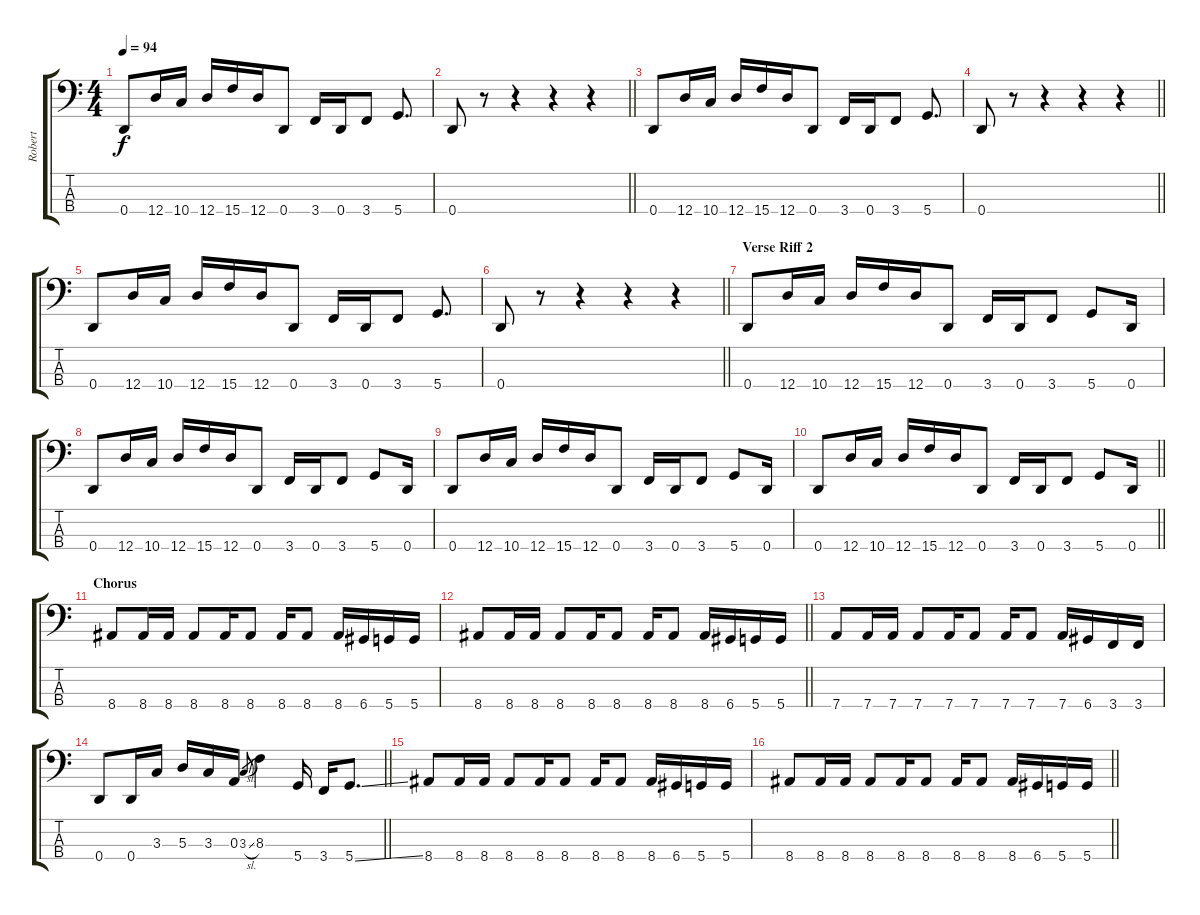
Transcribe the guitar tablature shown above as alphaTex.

\track ("Robert" "Robert") {solo instrument electricbassfinger}
\staff {score tabs}
\tuning (G2 D2 A1 D1) {hide}
\ts (4 4)
\tempo 94
\clef f4
\ks c
0.4.8{dy f} 12.4.16 10.4.16 12.4.16 15.4.16 12.4.16 0.4.8 3.4.16 0.4.16 3.4.8 5.4.8{d} |
\barLineRight lightlight
0.4.8 r.8 r.4 r.4 r.4 |
0.4.8 12.4.16 10.4.16 12.4.16 15.4.16 12.4.16 0.4.8 3.4.16 0.4.16 3.4.8 5.4.8{d} |
\barLineRight lightlight
0.4.8 r.8 r.4 r.4 r.4 |
0.4.8 12.4.16 10.4.16 12.4.16 15.4.16 12.4.16 0.4.8 3.4.16 0.4.16 3.4.8 5.4.8{d} |
\barLineRight lightlight
0.4.8 r.8 r.4 r.4 r.4 |
\section ("" "Verse Riff 2")
0.4.8 12.4.16 10.4.16 12.4.16 15.4.16 12.4.16 0.4.8 3.4.16 0.4.16 3.4.8 5.4.8 0.4.16 |
0.4.8 12.4.16 10.4.16 12.4.16 15.4.16 12.4.16 0.4.8 3.4.16 0.4.16 3.4.8 5.4.8 0.4.16 |
0.4.8 12.4.16 10.4.16 12.4.16 15.4.16 12.4.16 0.4.8 3.4.16 0.4.16 3.4.8 5.4.8 0.4.16 |
\barLineRight lightlight
0.4.8 12.4.16 10.4.16 12.4.16 15.4.16 12.4.16 0.4.8 3.4.16 0.4.16 3.4.8 5.4.8 0.4.16 |
\section ("" "Chorus")
8.4.8 8.4.16 8.4.16 8.4.8 8.4.16 8.4.8 8.4.16 8.4.8 8.4.16 6.4.16 5.4.16 5.4.16 |
\barLineRight lightlight
8.4.8 8.4.16 8.4.16 8.4.8 8.4.16 8.4.8 8.4.16 8.4.8 8.4.16 6.4.16 5.4.16 5.4.16 |
7.4.8 7.4.16 7.4.16 7.4.8 7.4.16 7.4.8 7.4.16 7.4.8 7.4.16 6.4.16 3.4.16 3.4.16 |
\barLineRight lightlight
0.4.8 0.4.16 3.3.16 5.3.16 3.3.16 0.3.16 3.3{sl}.8{gr} 8.3.4 5.4.16 3.4.16 5.4{ss}.8{d} |
8.4.8 8.4.16 8.4.16 8.4.8 8.4.16 8.4.8 8.4.16 8.4.8 8.4.16 6.4.16 5.4.16 5.4.16 |
\barLineRight lightlight
8.4.8 8.4.16 8.4.16 8.4.8 8.4.16 8.4.8 8.4.16 8.4.8 8.4.16 6.4.16 5.4.16 5.4.16
